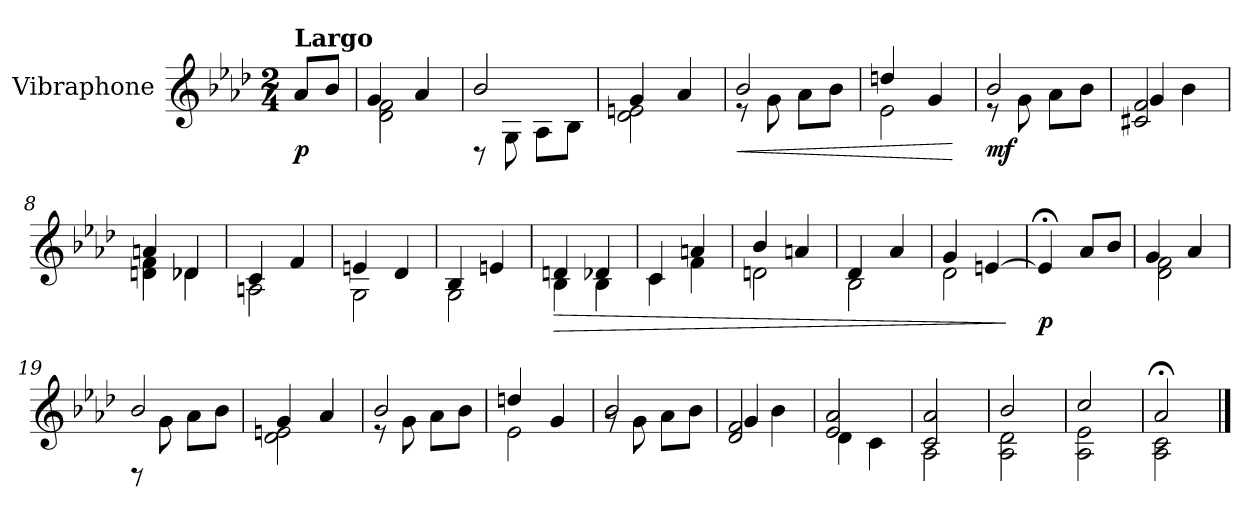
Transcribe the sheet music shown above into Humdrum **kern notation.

**kern	**dynam
*part1	*part1
*staff1	*staff1
*I"Vibraphone	*
*I'Vib.	*
*clefG2	*
*k[b-e-a-d-]	*
*M2/4	*
=	=
!LO:TX:a:B:t=Largo	!
!	!LO:DY:b
8a-/L	p
8b-/J	.
=1	=1
*^	*
4g/	2d-\ 2f\	.
4a-/	.	.
=2	=2	=2
8rD	2b-/	.
8G\	.	.
8A-\L	.	.
8B-\J	.	.
=3	=3	=3
4g/	2d-\ 2en\	.
4a-/	.	.
=4	=4	=4
!	!	!LO:HP:b
2b-/	8re	<
.	8g\	.
.	8a-\L	.
.	8b-\J	.
=5	=5	=5
4ddn/	2e-\	.
4g/	.	.
*v	*v	*
.	[
!!LO:LB:g=z
=6	=6
*^	*
!	!	!LO:DY:b
2b-/	8re	mf
.	8g\	.
.	8a-\L	.
.	8b-\J	.
=7	=7	=7
2c#X/ 2f/	4g/	.
.	4b-\	.
=8	=8	=8
4an/	4dn\ 4f\	.
4d-X/	4d-X\	.
=9	=9	=9
4c/	2An\	.
4f/	.	.
=10	=10	=10
4en/	2G\	.
4d-/	.	.
=11	=11	=11
4B-/	2G\	.
4en/	.	.
!!LO:LB:g=z	!!
=12	=12	=12
!	!	!LO:HP:b
4dn/	4B-\	>
4d-X/	4B-\	.
=13	=13	=13
4c/	4c\	.
4an/	4f\	.
=14	=14	=14
4b-/	2dn\	.
4an/	.	.
=15	=15	=15
4d-/	2B-\	.
4a-/	.	.
=16	=16	=16
4g/	2d-\	.
[4en/	.	.
*v	*v	*
.	]
=17	=17
*^	*
!	!	!LO:DY:b
4e;</]	2ryy	p
8a-/L	.	.
8b-/J	.	.
!!LO:LB:g=z	!!
=18	=18	=18
4g/	2d-\ 2f\	.
4a-/	.	.
=19	=19	=19
8rD	2b-/	.
8g\	.	.
8a-\L	.	.
8b-\J	.	.
=20	=20	=20
4g/	2d-\ 2en\	.
4a-/	.	.
=21	=21	=21
2b-/	8re	.
.	8g\	.
.	8a-\L	.
.	8b-\J	.
=22	=22	=22
4ddn/	2e-\	.
4g/	.	.
=23	=23	=23
2b-/	8rg	.
.	8g\	.
.	8a-\L	.
.	8b-\J	.
!!LO:LB:g=z	!!
=24	=24	=24
2d-/ 2f/	4g/	.
.	4b-\	.
=25	=25	=25
2e-/ 2a-/	4d-\	.
.	4c\	.
=26	=26	=26
2c/ 2a-/	2A-\	.
=27	=27	=27
2b-/	2A-\ 2d-\	.
=28	=28	=28
2cc/	2A-\ 2e-\	.
=29	=29	=29
2a-;</	2A-\ 2c\	.
*v	*v	*
==	==
*-	*-
